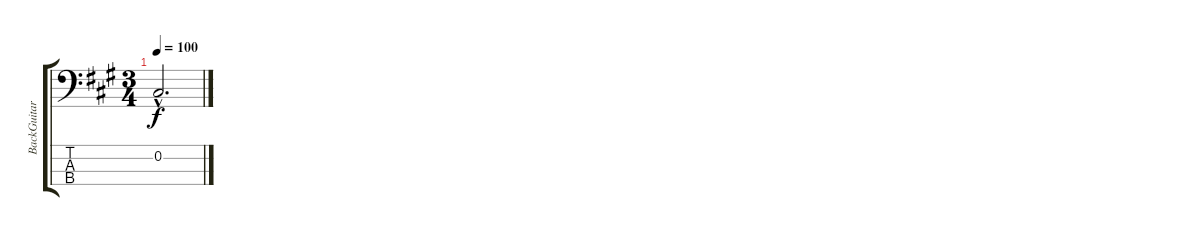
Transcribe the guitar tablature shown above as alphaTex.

\track ("BackGuitar" "BackGuitar") {instrument acousticguitarnylon}
\staff {score tabs}
\tuning (Gb2 Db2 Ab1 Eb1) {hide}
\ts (3 4)
\tempo 100
\clef f4
\ks f#minor
0.2{hac}.2{d dy f}
